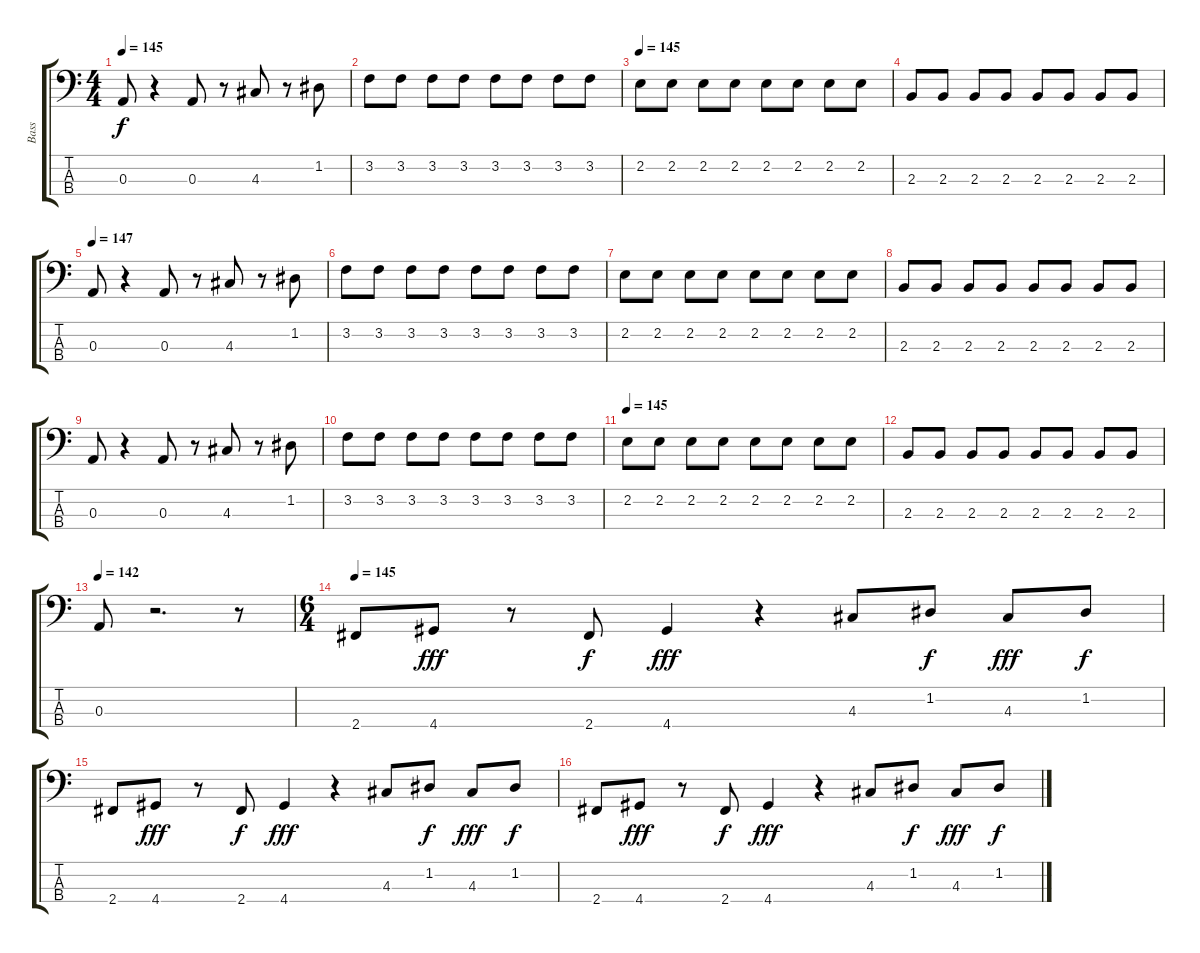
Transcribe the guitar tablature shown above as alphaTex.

\track ("Bass" "Bass") {instrument electricbassfinger}
\staff {score tabs}
\tuning (G2 D2 A1 E1) {hide}
\ts (4 4)
\tempo 145
\clef f4
\ks c
0.3.8{dy f} r.4 0.3.8 r.8 4.3.8 r.8 1.2.8 |
3.2.8 3.2.8 3.2.8 3.2.8 3.2.8 3.2.8 3.2.8 3.2.8 |
\tempo 145
2.2.8 2.2.8 2.2.8 2.2.8 2.2.8 2.2.8 2.2.8 2.2.8 |
2.3.8 2.3.8 2.3.8 2.3.8 2.3.8 2.3.8 2.3.8 2.3.8 |
\tempo 147
0.3.8 r.4 0.3.8 r.8 4.3.8 r.8 1.2.8 |
3.2.8 3.2.8 3.2.8 3.2.8 3.2.8 3.2.8 3.2.8 3.2.8 |
2.2.8 2.2.8 2.2.8 2.2.8 2.2.8 2.2.8 2.2.8 2.2.8 |
2.3.8 2.3.8 2.3.8 2.3.8 2.3.8 2.3.8 2.3.8 2.3.8 |
0.3.8 r.4 0.3.8 r.8 4.3.8 r.8 1.2.8 |
3.2.8 3.2.8 3.2.8 3.2.8 3.2.8 3.2.8 3.2.8 3.2.8 |
\tempo 145
2.2.8 2.2.8 2.2.8 2.2.8 2.2.8 2.2.8 2.2.8 2.2.8 |
2.3.8 2.3.8 2.3.8 2.3.8 2.3.8 2.3.8 2.3.8 2.3.8 |
\tempo 142
0.3.8 r.2{d} r.8 |
\ts (6 4)
\tempo 145
2.4.8 4.4.8{dy fff} r.8 2.4.8{dy f} 4.4.4{dy fff} r.4 4.3.8 1.2.8{dy f} 4.3.8{dy fff} 1.2.8{dy f} |
2.4.8 4.4.8{dy fff} r.8 2.4.8{dy f} 4.4.4{dy fff} r.4 4.3.8 1.2.8{dy f} 4.3.8{dy fff} 1.2.8{dy f} |
2.4.8 4.4.8{dy fff} r.8 2.4.8{dy f} 4.4.4{dy fff} r.4 4.3.8 1.2.8{dy f} 4.3.8{dy fff} 1.2.8{dy f}
